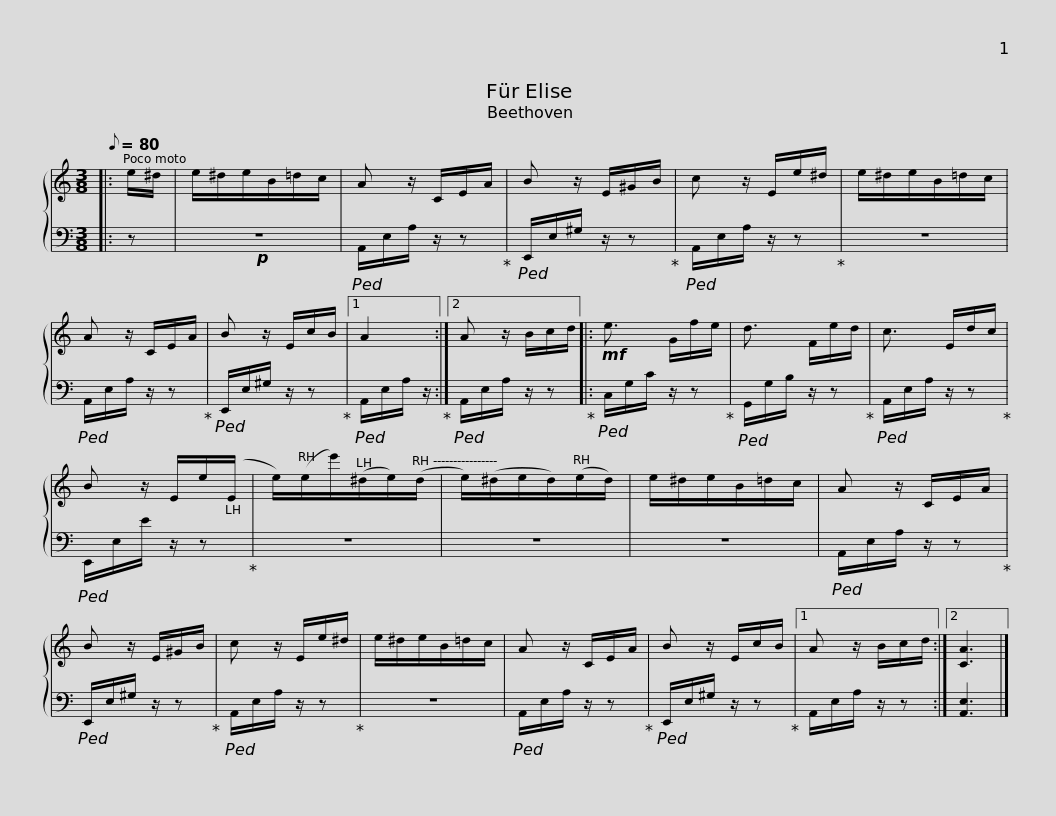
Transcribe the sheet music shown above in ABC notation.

X:1
%%score { 1 | 2 }
L:1/8
Q:1/8=80
M:3/8
I:linebreak $
K:C
V:1 treble
V:2 bass
V:1
|: e/^d/ | e/^d/e/B/=d/c/ | A z/ C/E/A/ | B z/ E/^G/B/ | c z/ E/e/^d/ | %5
 e/^d/e/B/=d/c/ |$ A z/ C/E/A/ | B z/ E/c/B/ |1 A2 :|2 A z/ B/c/d/ |: %10
!mf! e3/2 G/f/e/ | d3/2 F/e/d/ |$ c3/2 E/d/c/ | B z/ E/e/(E/ | e/)(e/e'/)(^d/e/)(d/ | %15
 e/)(^d/e/d/)(e/d/) | e/^d/e/B/=d/c/ | A z/ C/E/A/ |$ B z/ E/^G/B/ | c z/ E/e/^d/ | %20
 e/^d/e/B/=d/c/ | A z/ C/E/A/ | B z/ E/c/B/ |1 A z/ B/c/d/ :|2$ [CA]3 |] %25
V:2
|: z |!p! z3 |!ped! A,,/E,/A,/ z/ z!ped-up! |!ped! E,,/E,/^G,/ z/ z!ped-up! |!ped! A,,/E,/A,/ z/ z!ped-up! | %5
 z3 |$!ped! A,,/E,/A,/ z/ z!ped-up! |!ped! E,,/E,/^G,/ z/ z!ped-up! |1!ped! A,,/E,/A,/ z/!ped-up! :|2!ped! A,,/E,/A,/ z/ z!ped-up! |: %10
!ped! C,/G,/C/ z/ z!ped-up! |!ped! G,,/G,/B,/ z/ z!ped-up! |$!ped! A,,/E,/A,/ z/ z!ped-up! |!ped! E,,/E,/E/ z/ z!ped-up! | z3 | %15
 z3 | z3 |!ped! A,,/E,/A,/ z/ z!ped-up! |$!ped! E,,/E,/^G,/ z/ z!ped-up! |!ped! A,,/E,/A,/ z/ z!ped-up! | %20
 z3 |!ped! A,,/E,/A,/ z/ z!ped-up! |!ped! E,,/E,/^G,/ z/ z!ped-up! |1 A,,/E,/A,/ z/ z :|2$ [A,,E,]3 |] %25
